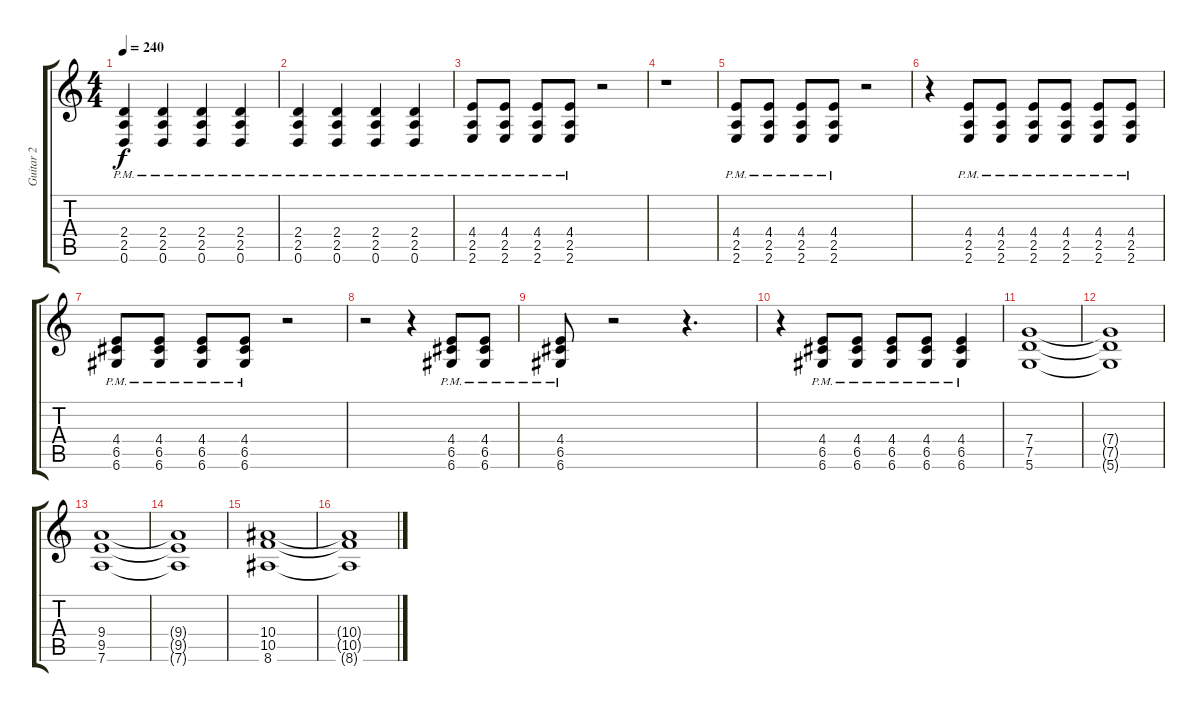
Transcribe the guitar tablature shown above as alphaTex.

\track ("Guitar 2" "Guitar 2") {instrument overdrivenguitar}
\staff {score tabs}
\tuning (D4 A3 F3 C3 G2 D2) {hide}
\ts (4 4)
\tempo 240
\clef g2
\ks c
(2.4{pm} 2.5{pm} 0.6{pm}).4{dy f} (2.4{pm} 2.5{pm} 0.6{pm}).4 (2.4{pm} 2.5{pm} 0.6{pm}).4 (2.4{pm} 2.5{pm} 0.6{pm}).4 |
(2.4{pm} 2.5{pm} 0.6{pm}).4 (2.4{pm} 2.5{pm} 0.6{pm}).4 (2.4{pm} 2.5{pm} 0.6{pm}).4 (2.4{pm} 2.5{pm} 0.6{pm}).4 |
(4.4{pm} 2.5{pm} 2.6{pm}).8 (4.4{pm} 2.5{pm} 2.6{pm}).8 (4.4{pm} 2.5{pm} 2.6{pm}).8 (4.4{pm} 2.5{pm} 2.6{pm}).8 r.2 |
r.1 |
(4.4{pm} 2.5{pm} 2.6{pm}).8 (4.4{pm} 2.5{pm} 2.6{pm}).8 (4.4{pm} 2.5{pm} 2.6{pm}).8 (4.4{pm} 2.5{pm} 2.6{pm}).8 r.2 |
r.4 (4.4{pm} 2.5{pm} 2.6{pm}).8 (4.4{pm} 2.5{pm} 2.6{pm}).8 (4.4{pm} 2.5{pm} 2.6{pm}).8 (4.4{pm} 2.5{pm} 2.6{pm}).8 (4.4{pm} 2.5{pm} 2.6{pm}).8 (4.4{pm} 2.5{pm} 2.6{pm}).8 |
(4.4{pm} 6.5{pm} 6.6{pm}).8 (4.4{pm} 6.5{pm} 6.6{pm}).8 (4.4{pm} 6.5{pm} 6.6{pm}).8 (4.4{pm} 6.5{pm} 6.6{pm}).8 r.2 |
r.2 r.4 (4.4{pm} 6.5{pm} 6.6{pm}).8 (4.4{pm} 6.5{pm} 6.6{pm}).8 |
(4.4{pm} 6.5{pm} 6.6{pm}).8 r.2 r.4{d} |
r.4 (4.4{pm} 6.5{pm} 6.6{pm}).8 (4.4{pm} 6.5{pm} 6.6{pm}).8 (4.4{pm} 6.5{pm} 6.6{pm}).8 (4.4{pm} 6.5{pm} 6.6{pm}).8 (4.4{pm} 6.5{pm} 6.6{pm}).4 |
(7.4 7.5 5.6).1 |
(7.4{t} 7.5{t} 5.6{t}).1 |
(9.4 9.5 7.6).1 |
(9.4{t} 9.5{t} 7.6{t}).1 |
(10.4 10.5 8.6).1 |
(10.4{t} 10.5{t} 8.6{t}).1
